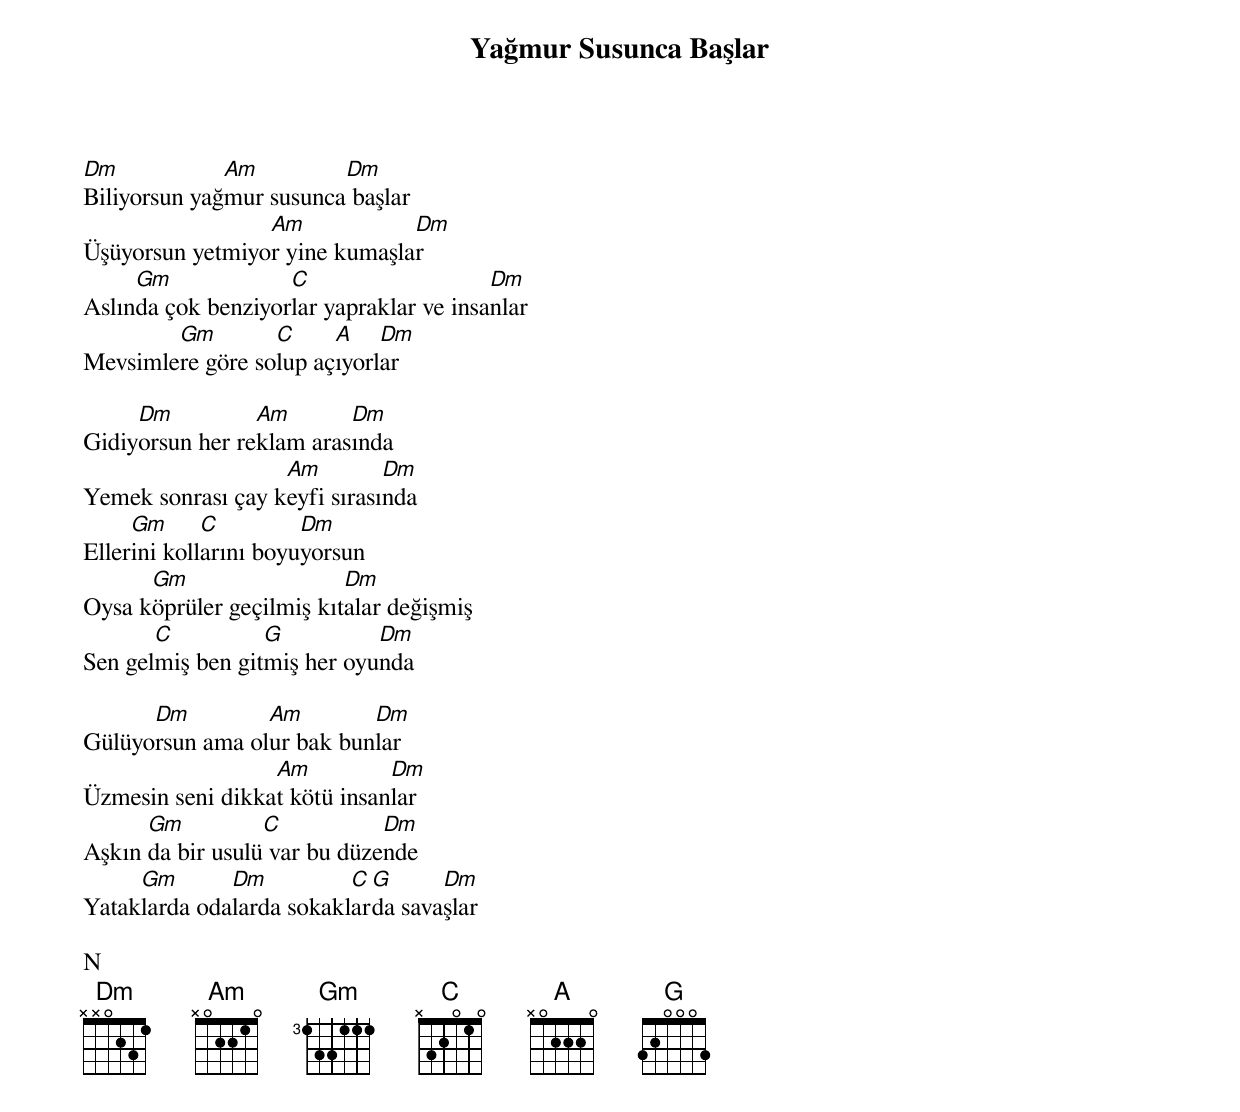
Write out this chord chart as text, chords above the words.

{title: Yağmur Susunca Başlar}
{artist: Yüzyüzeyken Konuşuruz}

Dm            Am         Dm
Biliyorsun yağmur susunca başlar
                 Am            Dm
Üşüyorsun yetmiyor yine kumaşlar
     Gm             C                    Dm
Aslında çok benziyorlar yapraklar ve insanlar
        Gm        C     A    Dm
Mevsimlere göre solup açıyorlar

     Dm          Am       Dm
Gidiyorsun her reklam arasında
                   Am         Dm
Yemek sonrası çay keyfi sırasında
     Gm      C         Dm
Ellerini kollarını boyuyorsun
      Gm                  Dm
Oysa köprüler geçilmiş kıtalar değişmiş
       C          G          Dm
Sen gelmiş ben gitmiş her oyunda

      Dm         Am        Dm
Gülüyorsun ama olur bak bunlar
                  Am          Dm
Üzmesin seni dikkat kötü insanlar
      Gm          C           Dm
Aşkın da bir usulü var bu düzende
     Gm       Dm          C G      Dm
Yataklarda odalarda sokaklarda savaşlar

N
